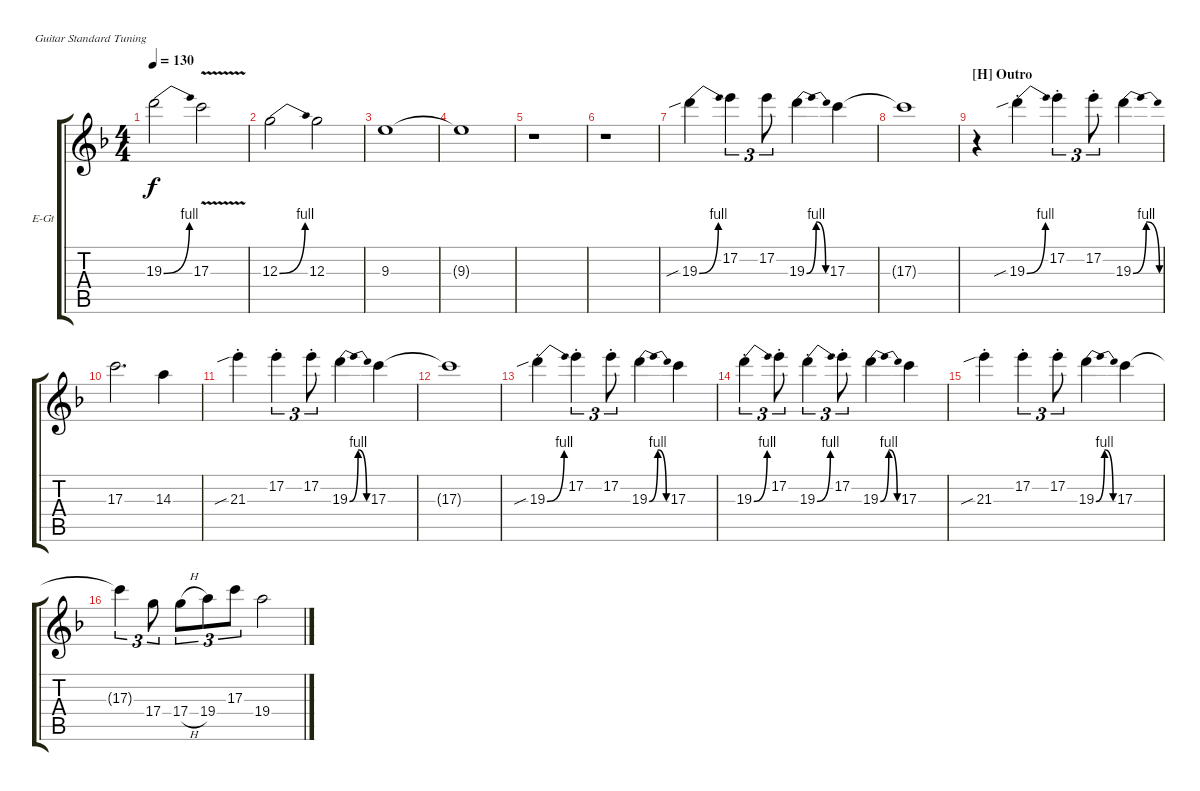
\defaultSystemsLayout 4
\bracketExtendMode groupsimilarinstruments
\firstSystemTrackNameOrientation horizontal
\otherSystemsTrackNameOrientation horizontal
\track ("Jamie Cook Guitar 2" "E-Gt") {instrument overdrivenguitar}
\staff {score tabs}
\tuning (E4 B3 G3 D3 A2 E2)
\ts (4 4)
\tempo 130
\clef g2
\ks f
19.3{be (bend 0 0 59.4 4)}.2{dy f} 17.3{v}.2 |
12.3{be (bend 0 0 40.8 4)}.2 12.3.2 |
9.3.1 |
9.3{t}.1 |
r.1 |
r.1 |
19.3{be (bend 0 0 15 4) sib}.4 17.2.4{tu (3 2)} 17.2.8{tu (3 2)} 19.3{be (bendrelease 0 0 10.2 4 20.4 4 30 0)}.4 17.3.4 |
17.3{t}.1 |
\section ("H" "Outro")
r.4 19.3{be (bend 0 0 15 4) sib st}.4 17.2{st}.4{tu (3 2)} 17.2{st}.8{tu (3 2)} 19.3{be (bendrelease 0 0 10.2 4 20.4 4 30 0)}.4 |
17.3.2{d} 14.3.4 |
21.3{sib st}.4 17.2{st}.4{tu (3 2)} 17.2{st}.8{tu (3 2)} 19.3{be (bendrelease 0 0 10.2 4 20.4 4 30 0)}.4 17.3.4 |
17.3{t}.1 |
19.3{be (bend 0 0 15 4) sib st}.4 17.2{st}.4{tu (3 2)} 17.2{st}.8{tu (3 2)} 19.3{be (bendrelease 0 0 10.2 4 20.4 4 30 0)}.4 17.3.4 |
19.3{be (bend 0 0 15 4) st}.4{tu (3 2)} 17.2{st}.8{tu (3 2)} 19.3{be (bend 0 0 15 4) st}.4{tu (3 2)} 17.2{st}.8{tu (3 2)} 19.3{be (bendrelease 0 0 10.2 4 20.4 4 30 0)}.4 17.3.4 |
21.3{sib st}.4 17.2{st}.4{tu (3 2)} 17.2{st}.8{tu (3 2)} 19.3{be (bendrelease 0 0 10.2 4 20.4 4 30 0)}.4 17.3.4 |
17.3{t}.4{tu (3 2)} 17.4.8{tu (3 2)} 17.4{h}.8{tu (3 2)} 19.4.8{tu (3 2)} 17.3.8{tu (3 2)} 19.4.2
